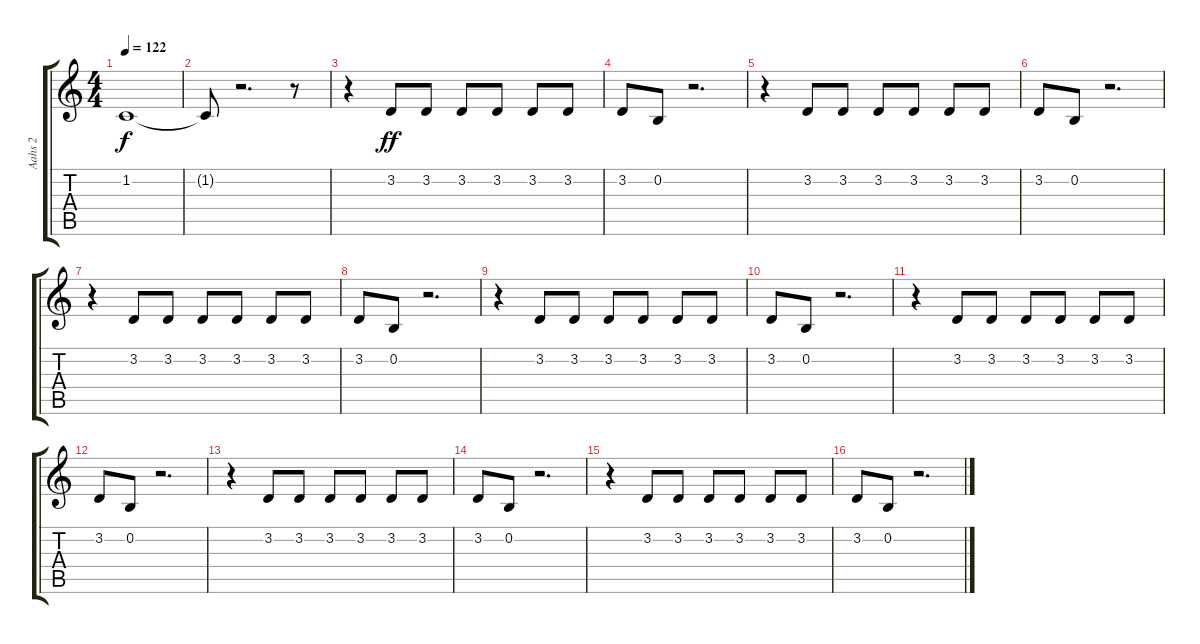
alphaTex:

\track ("Aahs 2" "Aahs 2") {instrument choiraahs}
\staff {score tabs}
\tuning (E4 B3 G3 D3 A2 E2) {hide}
\ts (4 4)
\tempo 122
\clef g2
\ks c
1.2{t}.1{dy f} |
1.2{t}.8 r.2{d} r.8 |
r.4 3.2.8{dy ff} 3.2.8 3.2.8 3.2.8 3.2.8 3.2.8 |
3.2.8 0.2.8 r.2{d} |
r.4 3.2.8 3.2.8 3.2.8 3.2.8 3.2.8 3.2.8 |
3.2.8 0.2.8 r.2{d} |
r.4 3.2.8 3.2.8 3.2.8 3.2.8 3.2.8 3.2.8 |
3.2.8 0.2.8 r.2{d} |
r.4 3.2.8 3.2.8 3.2.8 3.2.8 3.2.8 3.2.8 |
3.2.8 0.2.8 r.2{d} |
r.4 3.2.8{volume 13} 3.2.8{volume 13} 3.2.8{volume 13} 3.2.8{volume 13} 3.2.8{volume 13} 3.2.8{volume 12} |
3.2.8{volume 12} 0.2.8{volume 12} r.2{d} |
r.4 3.2.8{volume 10} 3.2.8{volume 10} 3.2.8{volume 10} 3.2.8{volume 10} 3.2.8{volume 10} 3.2.8{volume 9} |
3.2.8{volume 9} 0.2.8{volume 9} r.2{d} |
r.4 3.2.8{volume 7} 3.2.8{volume 7} 3.2.8{volume 7} 3.2.8{volume 7} 3.2.8{volume 6} 3.2.8{volume 6} |
3.2.8{volume 6} 0.2.8{volume 6} r.2{d}
